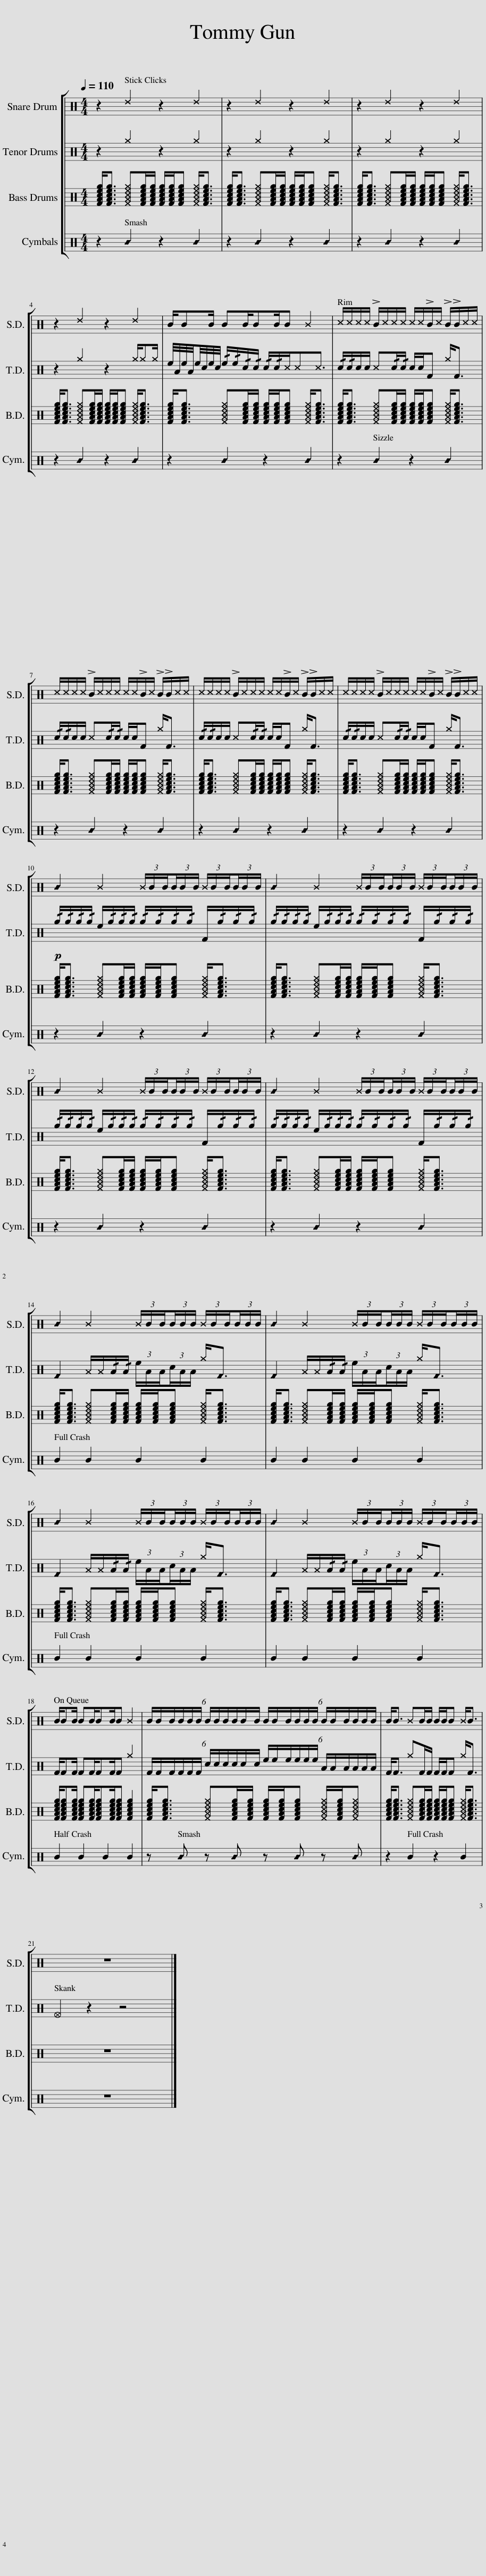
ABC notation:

X:1
%%score [ 1 2 3 4 ]
L:1/8
Q:1/4=110
M:4/4
I:linebreak $
K:C
V:1 perc
K:none
V:2 perc
K:none
V:3 perc
K:none
V:4 perc
K:none
V:1
 z2 ^d2 z2 ^d2 | z2 ^d2 z2 ^d2 | z2 ^d2 z2 ^d2 |$ z2 ^d2 z2 ^d2 | B/BB/ BB/BB/B ^B2 | %5
 ^c/^c/^c/^c/ !>!B/^c/^c/^c/ ^c/^c/!>!B/^c/ !>!B/!>!B/^c/^c/ |$ ^c/^c/^c/^c/ !>!B/^c/^c/^c/ ^c/^c/!>!B/^c/ !>!B/!>!B/^c/^c/ | ^c/^c/^c/^c/ !>!B/^c/^c/^c/ ^c/^c/!>!B/^c/ !>!B/!>!B/^c/^c/ | ^c/^c/^c/^c/ !>!B/^c/^c/^c/ ^c/^c/!>!B/^c/ !>!B/!>!B/^c/^c/ |$ _B2 ^B2 (3^B/B/B/(3B/B/B/ (3^B/B/B/(3B/B/B/ | %10
 _B2 ^B2 (3^B/B/B/(3B/B/B/ (3^B/B/B/(3B/B/B/ |$ _B2 ^B2 (3^B/B/B/(3B/B/B/ (3^B/B/B/(3B/B/B/ | _B2 ^B2 (3^B/B/B/(3B/B/B/ (3^B/B/B/(3B/B/B/ |$ _B2 ^B2 (3^B/B/B/(3B/B/B/ (3^B/B/B/(3B/B/B/ | _B2 ^B2 (3^B/B/B/(3B/B/B/ (3^B/B/B/(3B/B/B/ |$ %15
 _B2 ^B2 (3^B/B/B/(3B/B/B/ (3^B/B/B/(3B/B/B/ | _B2 ^B2 (3^B/B/B/(3B/B/B/ (3^B/B/B/(3B/B/B/ |$ B/BB/ BB/BB/B ^B2 | (6:4:12B/B/B/B/B/B/ B/B/B/B/B/B/ (6:4:12B/B/B/B/B/B/ B/B/B/B/B/B/ | B<B ^BB/B/ B/B/B ^B<B |$ %20
 z8 |] %21
V:2
 z2 ^g2 z2 ^g2 | z2 ^g2 z2 ^g2 | z2 ^g2 z2 ^g2 |$ z2 ^g2 z2 ^g/^g^g/ | e/4A/4e/4A/4e/4c/4e/4c/4 !/!e/!/!e/!/!c/!/!c/ !/!c/!/!c/^c/^c^c3/2 | %5
 !/!c/!/!c/c/c/ ^c!/!c/!/!c/ c/c/F ^g<F |$ !/!c/!/!c/c/c/ ^c!/!c/!/!c/ c/c/F ^g<F | !/!c/!/!c/c/c/ ^c!/!c/!/!c/ c/c/F ^g<F | !/!c/!/!c/c/c/ ^c!/!c/!/!c/ c/c/F ^g<F |$!p! !/!g/!/!g/!/!g/!/!g/ e/!/!g/!/!g/!/!g/ !/!g/!/!g/!/!g/!/!g/ F/!/!g/!/!g/!/!g/ | %10
 !/!g/!/!g/!/!g/!/!g/ e/!/!g/!/!g/!/!g/ !/!g/!/!g/!/!g/!/!g/ F/!/!g/!/!g/!/!g/ |$ !/!g/!/!g/!/!g/!/!g/ e/!/!g/!/!g/!/!g/ !/!g/!/!g/!/!g/!/!g/ F/!/!g/!/!g/!/!g/ | !/!g/!/!g/!/!g/!/!g/ e/!/!g/!/!g/!/!g/ !/!g/!/!g/!/!g/!/!g/ F/!/!g/!/!g/!/!g/ |$ _F2 ^A/^A/!/!A/!/!A/ (3e/A/A/(3c/A/A/ ^g<_F | _F2 ^A/^A/!/!A/!/!A/ (3e/A/A/(3c/A/A/ ^g<_F |$ %15
 _F2 ^A/^A/!/!A/!/!A/ (3e/A/A/(3c/A/A/ ^g<_F | _F2 ^A/^A/!/!A/!/!A/ (3e/A/A/(3c/A/A/ ^g<_F |$ F/FF/ FF/FF/F ^g2 | (6:4:12F/F/F/F/F/F/ c/c/c/c/c/c/ (6:4:12e/e/e/e/e/e/ A/A/A/A/A/A/ | F<F ^gF/F/ F/F/F ^g<F |$ %20
 _F2 z2 z4 |] %21
V:3
 [FAceg]<[FAceg] [^F^A^c^e^g][FAceg]/[FAceg]/ [FAceg]/[FAceg]/[FAceg] [^F^A^c^e^g]<[FAceg] | [FAceg]<[FAceg] [^F^A^c^e^g][FAceg]/[FAceg]/ [FAceg]/[FAceg]/[FAceg] [^F^A^c^e^g]<[FAceg] | [FAceg]<[FAceg] [^F^A^c^e^g][FAceg]/[FAceg]/ [FAceg]/[FAceg]/[FAceg] [^F^A^c^e^g]<[FAceg] |$ [FAceg]<[FAceg] [^F^A^c^e^g][FAceg]/[FAceg]/ [FAceg]/[FAceg]/[FAceg] [^F^A^c^e^g]<[FAceg] | [FAceg]<[FAceg] [^F^A^c^e^g][FAceg]/[FAceg]/ [FAceg]/[FAceg]/[FAceg] [^F^A^c^e^g]<[FAceg] | %5
 [FAceg]<[FAceg] [^F^A^c^e^g][FAceg]/[FAceg]/ [FAceg]/[FAceg]/[FAceg] [^F^A^c^e^g]<[FAceg] |$ [FAceg]<[FAceg] [^F^A^c^e^g][FAceg]/[FAceg]/ [FAceg]/[FAceg]/[FAceg] [^F^A^c^e^g]<[FAceg] | [FAceg]<[FAceg] [^F^A^c^e^g][FAceg]/[FAceg]/ [FAceg]/[FAceg]/[FAceg] [^F^A^c^e^g]<[FAceg] | [FAceg]<[FAceg] [^F^A^c^e^g][FAceg]/[FAceg]/ [FAceg]/[FAceg]/[FAceg] [^F^A^c^e^g]<[FAceg] |$ [FAceg]<[FAceg] [^F^A^c^e^g][FAceg]/[FAceg]/ [FAceg]/[FAceg]/[FAceg] [^F^A^c^e^g]<[FAceg] | %10
 [FAceg]<[FAceg] [^F^A^c^e^g][FAceg]/[FAceg]/ [FAceg]/[FAceg]/[FAceg] [^F^A^c^e^g]<[FAceg] |$ [FAceg]<[FAceg] [^F^A^c^e^g][FAceg]/[FAceg]/ [FAceg]/[FAceg]/[FAceg] [^F^A^c^e^g]<[FAceg] | [FAceg]<[FAceg] [^F^A^c^e^g][FAceg]/[FAceg]/ [FAceg]/[FAceg]/[FAceg] [^F^A^c^e^g]<[FAceg] |$ [FAceg]<[FAceg] [^F^A^c^e^g][FAceg]/[FAceg]/ [FAceg]/[FAceg]/[FAceg] [^F^A^c^e^g]<[FAceg] | [FAceg]<[FAceg] [^F^A^c^e^g][FAceg]/[FAceg]/ [FAceg]/[FAceg]/[FAceg] [^F^A^c^e^g]<[FAceg] |$ %15
 [FAceg]<[FAceg] [^F^A^c^e^g][FAceg]/[FAceg]/ [FAceg]/[FAceg]/[FAceg] [^F^A^c^e^g]<[FAceg] | [FAceg]<[FAceg] [^F^A^c^e^g][FAceg]/[FAceg]/ [FAceg]/[FAceg]/[FAceg] [^F^A^c^e^g]<[FAceg] |$ [FAceg]/[FAceg][FAceg]/ [FAceg][FAceg]/[FAceg][FAceg]/[FAceg] [FAceg]2 | [FAceg]<[FAceg] [^F^A^c^e^g][FAceg]/[FAceg]/ [FAceg]/[FAceg]/[FAceg] [^F^A^c^e^g]/[FAceg]/[^F^A^c^e^g] | [FAceg]<[FAceg] [^F^A^c^e^g][FAceg]/[FAceg]/ [FAceg]/[FAceg]/[FAceg] [^F^A^c^e^g]<[FAceg] |$ %20
 z8 |] %21
V:4
 z2 _B2 z2 _B2 | z2 _B2 z2 _B2 | z2 _B2 z2 _B2 |$ z2 _B2 z2 _B2 | z2 _B2 z2 _B2 | %5
 z2 _B2 z2 _B2 |$ z2 _B2 z2 _B2 | z2 _B2 z2 _B2 | z2 _B2 z2 _B2 |$ z2 _B2 z2 _B2 | %10
 z2 _B2 z2 _B2 |$ z2 _B2 z2 _B2 | z2 _B2 z2 _B2 |$ B2 B2 B2 B2 | B2 B2 B2 B2 |$ %15
 B2 B2 B2 B2 | B2 B2 B2 B2 |$ B2 B2 B2 B2 | z _B z _B z _B z _B | z2 B2 z2 B2 |$ %20
 z8 |] %21
